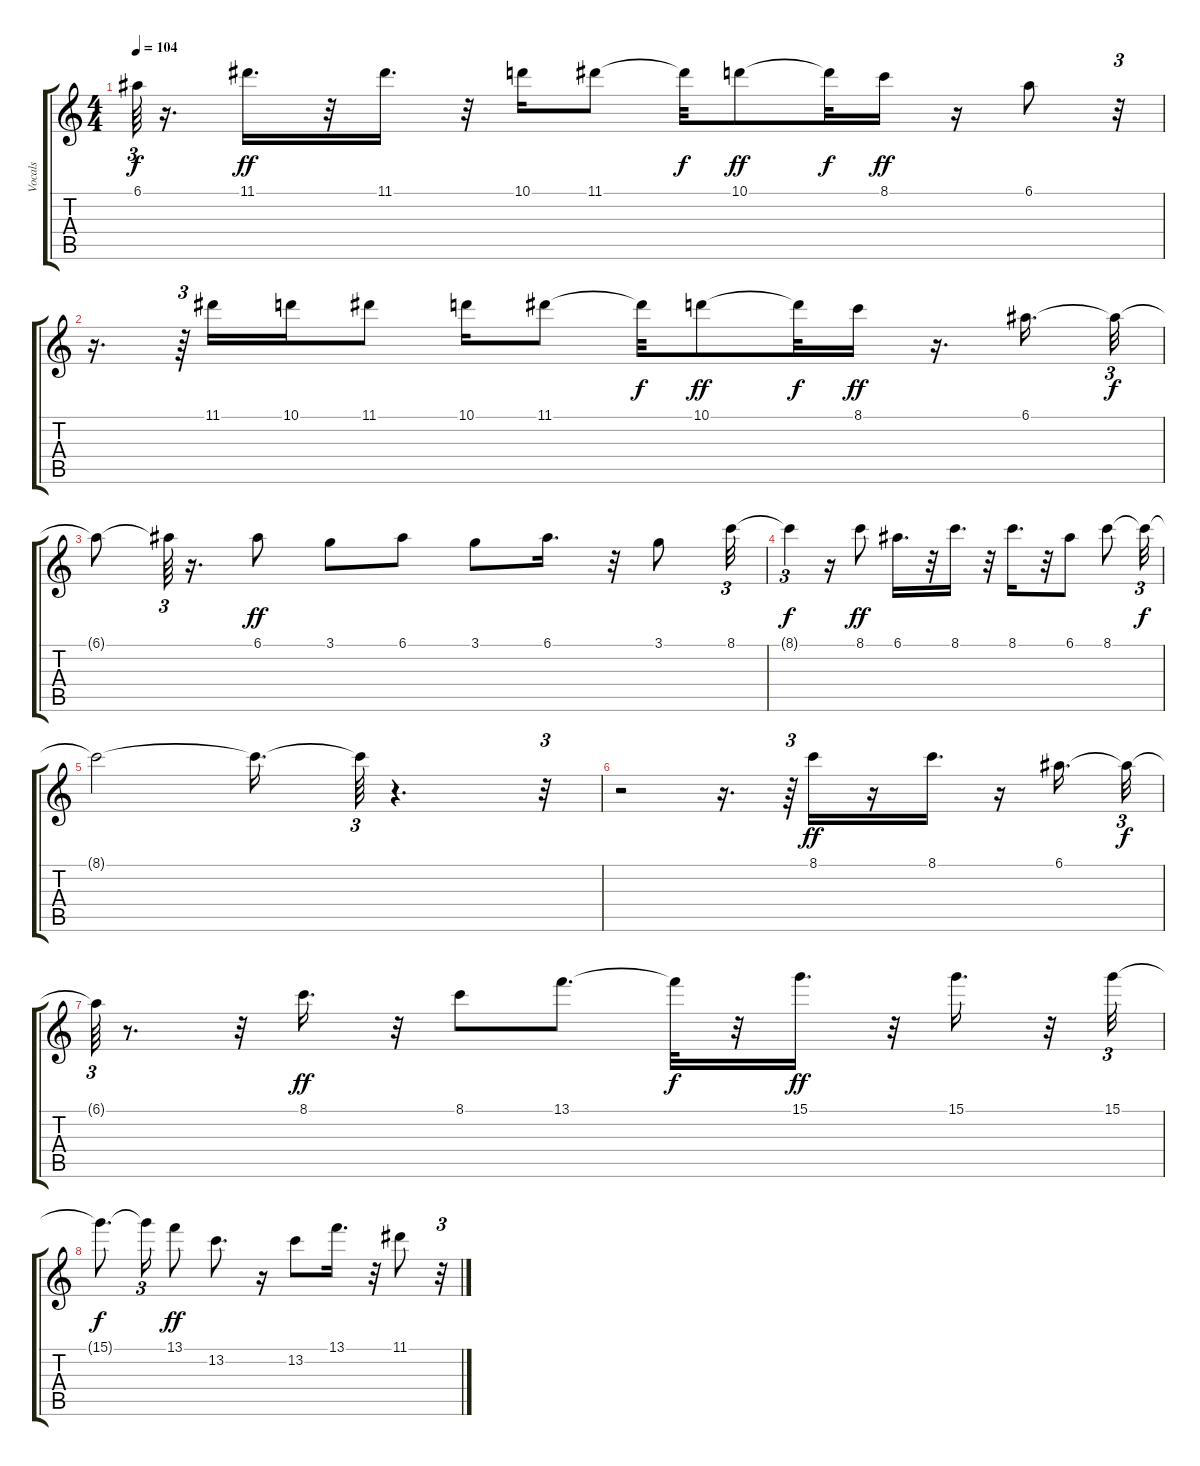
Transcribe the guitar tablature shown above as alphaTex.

\track ("Vocals" "Vocals") {instrument acousticguitarnylon}
\staff {score tabs}
\tuning (E4 B3 G3 D3 A2 E2) {hide}
\ts (4 4)
\tempo 104
\clef g2
\ks c
6.1{t}.64{tu (3 2) dy f} r.16{d} 11.1.16{d dy ff} r.32 11.1.16{d} r.32 10.1.16 11.1.8 11.1{t}.32{dy f} 10.1.8{dy ff} 10.1{t}.32{dy f} 8.1.16{dy ff} r.16 6.1.8 r.32{tu (3 2)} |
r.16{d} r.64{tu (3 2)} 11.1.16 10.1.16 11.1.8 10.1.16 11.1.8 11.1{t}.32{dy f} 10.1.8{dy ff} 10.1{t}.32{dy f} 8.1.16{dy ff} r.16{d} 6.1.16{d} 6.1{t}.32{tu (3 2) dy f} |
6.1{t}.8 6.1{t}.64{tu (3 2)} r.16{d} 6.1.8{dy ff} 3.1.8 6.1.8 3.1.8 6.1.16{d} r.32 3.1.8 8.1.32{tu (3 2)} |
8.1{t}.4{tu (3 2) dy f} r.16 8.1.8{dy ff} 6.1.16{d} r.32 8.1.16{d} r.32 8.1.16{d} r.32 6.1.8 8.1.8 8.1{t}.32{tu (3 2) dy f} |
8.1{t}.2 8.1{t}.16{d} 8.1{t}.64{tu (3 2)} r.4{d} r.32{tu (3 2)} |
r.2 r.16{d} r.64{tu (3 2)} 8.1.16{dy ff} r.16 8.1.16{d} r.16 6.1.16{d} 6.1{t}.32{tu (3 2) dy f} |
6.1{t}.64{tu (3 2)} r.8{d} r.32 8.1.16{d dy ff} r.32 8.1.8 13.1.8{d} 13.1{t}.32{dy f} r.32 15.1.16{d dy ff} r.32 15.1.16{d} r.32 15.1.32{tu (3 2)} |
15.1{t}.8{d dy f} 15.1{t}.16{tu (3 2)} 13.1.8{dy ff} 13.2.8{d} r.16 13.2.8 13.1.16{d} r.32 11.1.8 r.32{tu (3 2)}
